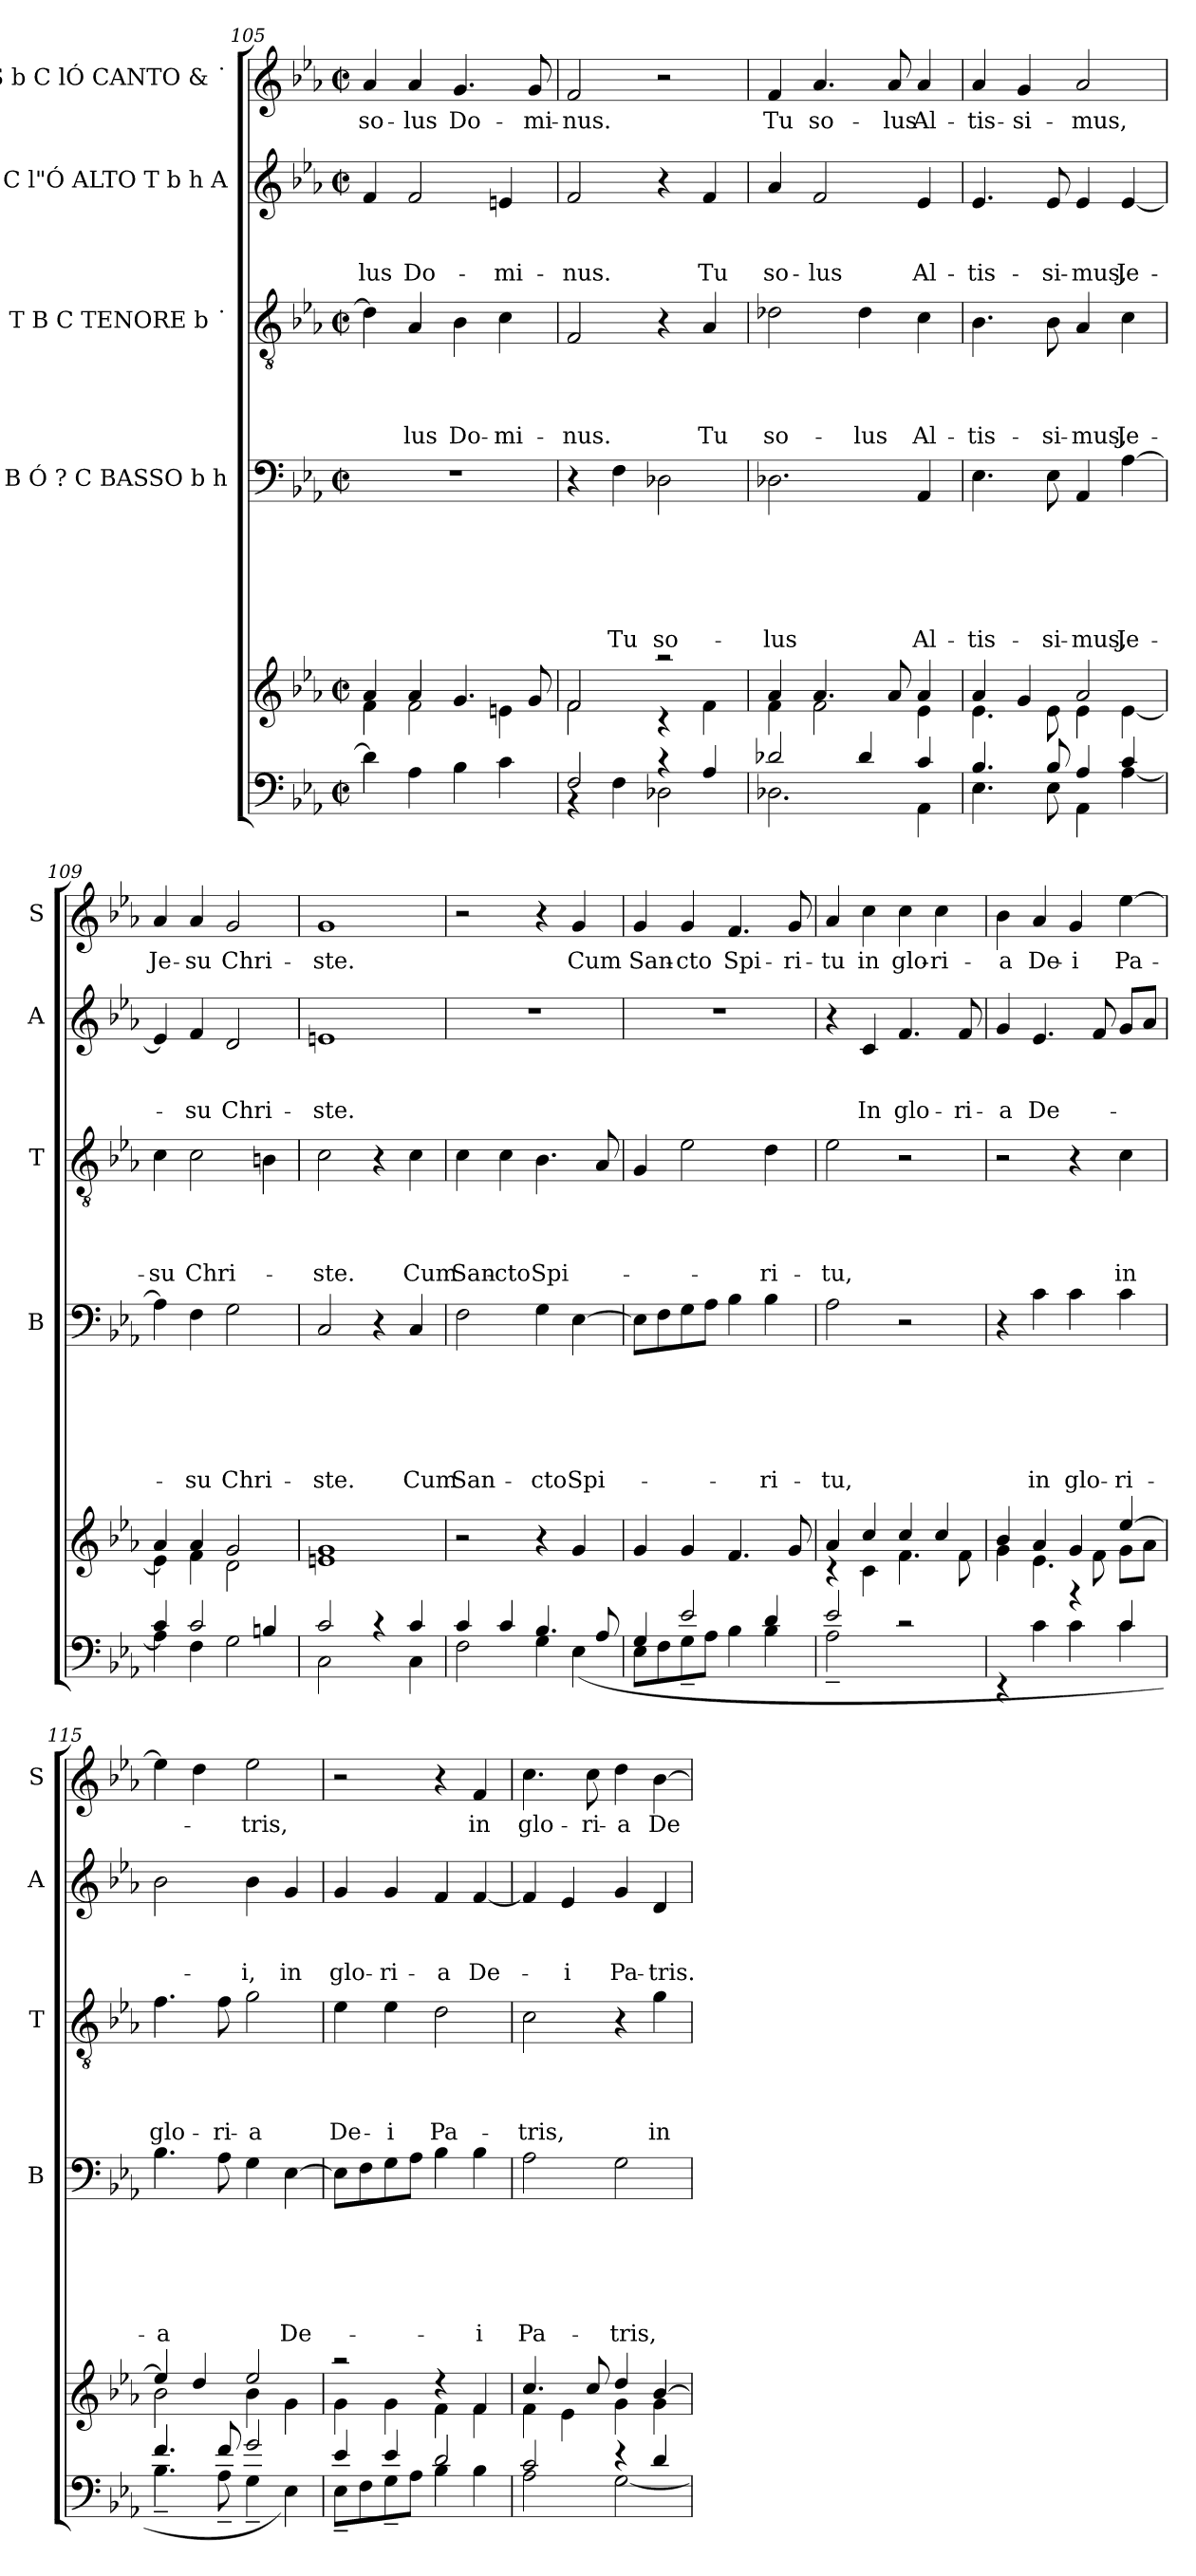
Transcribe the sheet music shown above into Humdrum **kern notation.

**kern	**kern	**kern	**text	**text	**text	**text	**text	**text	**kern	**text	**text	**text	**text	**kern	**text	**text	**text	**kern	**text
*part6	*part5	*part4	*part4	*part4	*part4	*part4	*part4	*part4	*part3	*part3	*part3	*part3	*part3	*part2	*part2	*part2	*part2	*part1	*part1
*staff6	*staff5	*staff4	*staff4	*staff4	*staff4	*staff4	*staff4	*staff4	*staff3	*staff3	*staff3	*staff3	*staff3	*staff2	*staff2	*staff2	*staff2	*staff1	*staff1
*	*	*I"B Ó ? C BASSO b h	*	*	*	*	*	*	*I"T B C TENORE b ˙	*	*	*	*	*I"C l"Ó ALTO T b h A	*	*	*	*I"S b C lÓ CANTO & ˙	*
*	*	*I'B	*	*	*	*	*	*	*I'T	*	*	*	*	*I'A	*	*	*	*I'S	*
*clefF4	*clefG2	*clefF4	*	*	*	*	*	*	*clefGv2	*	*	*	*	*clefG2	*	*	*	*clefG2	*
*k[b-e-a-]	*k[b-e-a-]	*k[b-e-a-]	*	*	*	*	*	*	*k[b-e-a-]	*	*	*	*	*k[b-e-a-]	*	*	*	*k[b-e-a-]	*
*E-:	*E-:	*E-:	*	*	*	*	*	*	*E-:	*	*	*	*	*E-:	*	*	*	*E-:	*
*M2/2	*M2/2	*M2/2	*	*	*	*	*	*	*M2/2	*	*	*	*	*M2/2	*	*	*	*M2/2	*
*met(c|)	*met(c|)	*met(c|)	*	*	*	*	*	*	*met(c|)	*	*	*	*	*met(c|)	*	*	*	*met(c|)	*
=105	=105	=105	=105	=105	=105	=105	=105	=105	=105	=105	=105	=105	=105	=105	=105	=105	=105	=105	=105
*	*^	*	*	*	*	*	*	*	*	*	*	*	*	*	*	*	*	*	*
!	!	!	!	!	!	!	!	!	!	!	!	!	!	!	!	!	!	!LO:LY:b	!	!LO:LY:b
4d-\]	4a-/	4f\	1r	.	.	.	.	.	.	4d-\]	.	.	.	.	4f/	.	.	-lus	4a-/	so-
!	!	!	!	!	!	!	!	!	!	!	!	!	!	!LO:LY:b	!	!	!	!LO:LY:b	!	!LO:LY:b
4A-\	4a-/	2f\	.	.	.	.	.	.	.	4A-/	.	.	.	-lus	2f/	.	.	Do-	4a-/	-lus
!	!	!	!	!	!	!	!	!	!	!	!	!	!	!LO:LY:b	!	!	!	!	!	!LO:LY:b
4B-\	4.g/	.	.	.	.	.	.	.	.	4B-\	.	.	.	Do-	.	.	.	.	4.g/	Do-
!	!	!	!	!	!	!	!	!	!	!	!	!	!	!LO:LY:b	!	!	!	!LO:LY:b	!	!
4c\	.	4en\	.	.	.	.	.	.	.	4c\	.	.	.	-mi-	4en/	.	.	-mi-	.	.
!	!	!	!	!	!	!	!	!	!	!	!	!	!	!	!	!	!	!	!	!LO:LY:b
.	8g/	.	.	.	.	.	.	.	.	.	.	.	.	.	.	.	.	.	8g/	-mi-
=106	=106	=106	=106	=106	=106	=106	=106	=106	=106	=106	=106	=106	=106	=106	=106	=106	=106	=106	=106	=106
*^	*	*	*	*	*	*	*	*	*	*	*	*	*	*	*	*	*	*	*	*
!	!	!	!	!	!	!	!	!	!	!	!	!	!	!	!LO:LY:b	!	!	!	!LO:LY:b	!	!LO:LY:b
2F/	4rAA	2f/	2f\	4r	.	.	.	.	.	.	2F/	.	.	.	-nus.	2f/	.	.	-nus.	2f/	-nus.
!	!	!	!	!	!	!	!	!	!	!LO:LY:b	!	!	!	!	!	!	!	!	!	!	!
.	4F\	.	.	4F\	.	.	.	.	.	Tu	.	.	.	.	.	.	.	.	.	.	.
!	!	!	!	!	!	!	!	!	!	!LO:LY:b	!	!	!	!	!	!	!	!	!	!	!
4rc	2D-X\	2raa	4rc	2D-X\	.	.	.	.	.	so-	4r	.	.	.	.	4r	.	.	.	2r	.
!	!	!	!	!	!	!	!	!	!	!	!	!	!	!	!LO:LY:b	!	!	!	!LO:LY:b	!	!
4A-/	.	.	4f\	.	.	.	.	.	.	.	4A-/	.	.	.	Tu	4f/	.	.	Tu	.	.
!!LO:LB:g=z
=107	=107	=107	=107	=107	=107	=107	=107	=107	=107	=107	=107	=107	=107	=107	=107	=107	=107	=107	=107	=107	=107
!	!	!	!	!	!	!	!	!	!	!LO:LY:b	!	!	!	!	!LO:LY:b	!	!	!	!LO:LY:b	!	!LO:LY:b
2d-X/	2.D-X\	4a-/	4f\	2.D-X\	.	.	.	.	.	-lus	2d-X\	.	.	.	so-	4a-/	.	.	so-	4f/	Tu
!	!	!	!	!	!	!	!	!	!	!	!	!	!	!	!	!	!	!	!LO:LY:b	!	!LO:LY:b
.	.	4.a-/	2f\	.	.	.	.	.	.	.	.	.	.	.	.	2f/	.	.	-lus	4.a-/	so-
!	!	!	!	!	!	!	!	!	!	!	!	!	!	!	!LO:LY:b	!	!	!	!	!	!
4d-/	.	.	.	.	.	.	.	.	.	.	4d-\	.	.	.	-lus	.	.	.	.	.	.
!	!	!	!	!	!	!	!	!	!	!	!	!	!	!	!	!	!	!	!	!	!LO:LY:b
.	.	8a-/	.	.	.	.	.	.	.	.	.	.	.	.	.	.	.	.	.	8a-/	-lus
!	!	!	!	!	!	!	!	!	!	!LO:LY:b	!	!	!	!	!LO:LY:b	!	!	!	!LO:LY:b	!	!LO:LY:b
4c/	4AA-\	4a-/	4e-\	4AA-/	.	.	.	.	.	Al-	4c\	.	.	.	Al-	4e-/	.	.	Al-	4a-/	Al-
=108	=108	=108	=108	=108	=108	=108	=108	=108	=108	=108	=108	=108	=108	=108	=108	=108	=108	=108	=108	=108	=108
!	!	!	!	!	!	!	!	!	!	!LO:LY:b	!	!	!	!	!LO:LY:b	!	!	!	!LO:LY:b	!	!LO:LY:b
4.B-/	4.E-\	4a-/	4.e-\	4.E-\	.	.	.	.	.	-tis-	4.B-\	.	.	.	-tis-	4.e-/	.	.	-tis-	4a-/	-tis-
!	!	!	!	!	!	!	!	!	!	!	!	!	!	!	!	!	!	!	!	!	!LO:LY:b
.	.	4g/	.	.	.	.	.	.	.	.	.	.	.	.	.	.	.	.	.	4g/	-si-
!	!	!	!	!	!	!	!	!	!	!LO:LY:b	!	!	!	!	!LO:LY:b	!	!	!	!LO:LY:b	!	!
8B-/	8E-\	.	8e-\	8E-\	.	.	.	.	.	-si-	8B-\	.	.	.	-si-	8e-/	.	.	-si-	.	.
!	!	!	!	!	!	!	!	!	!	!LO:LY:b	!	!	!	!	!LO:LY:b	!	!	!	!LO:LY:b	!	!LO:LY:b
4A-/	4AA-\	2a-/	4e-\	4AA-/	.	.	.	.	.	-mus,	4A-/	.	.	.	-mus,	4e-/	.	.	-mus,	2a-/	-mus,
!	!	!	!	!	!	!	!	!	!	!LO:LY:b	!	!	!	!	!LO:LY:b	!	!	!	!LO:LY:b	!	!
4c/	[<4A-\	.	[<4e-\	[>4A-\	.	.	.	.	.	Je-	4c\	.	.	.	Je-	[<4e-/	.	.	Je-	.	.
=109	=109	=109	=109	=109	=109	=109	=109	=109	=109	=109	=109	=109	=109	=109	=109	=109	=109	=109	=109	=109	=109
!	!	!	!	!	!	!	!	!	!	!	!	!	!	!	!LO:LY:b	!	!	!	!	!	!LO:LY:b
4c/	4A-\]	4a-/	4e-\]	4A-\]	.	.	.	.	.	.	4c\	.	.	.	-su	4e-/]	.	.	.	4a-/	Je-
!	!	!	!	!	!	!	!	!	!	!LO:LY:b	!	!	!	!	!LO:LY:b	!	!	!	!LO:LY:b	!	!LO:LY:b
2c/	4F\	4a-/	4f\	4F\	.	.	.	.	.	-su	2c\	.	.	.	Chri-	4f/	.	.	-su	4a-/	-su
!	!	!	!	!	!	!	!	!	!	!LO:LY:b	!	!	!	!	!	!	!	!	!LO:LY:b	!	!LO:LY:b
.	2G\	2g/	2d\	2G\	.	.	.	.	.	Chri-	.	.	.	.	.	2d/	.	.	Chri-	2g/	Chri-
4Bn/	.	.	.	.	.	.	.	.	.	.	4Bn\	.	.	.	.	.	.	.	.	.	.
*	*	*v	*v	*	*	*	*	*	*	*	*	*	*	*	*	*	*	*	*	*	*
=110	=110	=110	=110	=110	=110	=110	=110	=110	=110	=110	=110	=110	=110	=110	=110	=110	=110	=110	=110	=110
!	!	!	!	!	!	!	!	!	!LO:LY:b	!	!	!	!	!LO:LY:b	!	!	!	!LO:LY:b	!	!LO:LY:b
2c/	2C\	1en 1g	2C/	.	.	.	.	.	-ste.	2c\	.	.	.	-ste.	1en	.	.	-ste.	1g	-ste.
4rc	4ryy	.	4r	.	.	.	.	.	.	4r	.	.	.	.	.	.	.	.	.	.
!	!	!	!	!	!	!	!	!	!LO:LY:b	!	!	!	!	!LO:LY:b	!	!	!	!	!	!
4c/	4C\	.	4C/	.	.	.	.	.	Cum	4c\	.	.	.	Cum	.	.	.	.	.	.
=111	=111	=111	=111	=111	=111	=111	=111	=111	=111	=111	=111	=111	=111	=111	=111	=111	=111	=111	=111	=111
!	!	!	!	!	!	!	!	!	!LO:LY:b	!	!	!	!	!LO:LY:b	!	!	!	!	!	!
4c/	2F\	2r	2F\	.	.	.	.	.	San-	4c\	.	.	.	San-	1r	.	.	.	2r	.
!	!	!	!	!	!	!	!	!	!	!	!	!	!	!LO:LY:b	!	!	!	!	!	!
4c/	.	.	.	.	.	.	.	.	.	4c\	.	.	.	-cto	.	.	.	.	.	.
!	!	!	!	!	!	!	!	!	!LO:LY:b	!	!	!	!	!LO:LY:b	!	!	!	!	!	!
4.B-/	4G\	4r	4G\	.	.	.	.	.	-cto	4.B-\	.	.	.	Spi-	.	.	.	.	4r	.
!	!	!	!	!	!	!	!	!	!LO:LY:b	!	!	!	!	!	!	!	!	!	!	!LO:LY:b
.	(<4E-\	4g/	[>4E-\	.	.	.	.	.	Spi-	.	.	.	.	.	.	.	.	.	4g/	Cum
(8A-/	.	.	.	.	.	.	.	.	.	8A-/	.	.	.	.	.	.	.	.	.	.
!!LO:PB:g=z
=112	=112	=112	=112	=112	=112	=112	=112	=112	=112	=112	=112	=112	=112	=112	=112	=112	=112	=112	=112	=112
!	!	!	!	!	!	!	!	!	!	!	!	!	!	!	!	!	!	!	!	!LO:LY:b
4G/	8E-\L	4g/	8E-\L]	.	.	.	.	.	.	4G/	.	.	.	.	1r	.	.	.	4g/	San-
.	8F\	.	8F\	.	.	.	.	.	.	.	.	.	.	.	.	.	.	.	.	.
!	!	!	!	!	!	!	!	!	!	!	!	!	!	!	!	!	!	!	!	!LO:LY:b
2e-/	8G~<\	4g/	8G\	.	.	.	.	.	.	2e-\	.	.	.	.	.	.	.	.	4g/	-cto
.	8A-\J	.	8A-\J	.	.	.	.	.	.	.	.	.	.	.	.	.	.	.	.	.
!	!	!	!	!	!	!	!	!	!	!	!	!	!	!	!	!	!	!	!	!LO:LY:b
.	4B-\	4.f/	4B-\	.	.	.	.	.	.	.	.	.	.	.	.	.	.	.	4.f/	Spi-
!	!	!	!	!	!	!	!	!	!LO:LY:b	!	!	!	!	!LO:LY:b	!	!	!	!	!	!
4d/	4B-\	.	4B-\	.	.	.	.	.	-ri-	4d\	.	.	.	-ri-	.	.	.	.	.	.
!	!	!	!	!	!	!	!	!	!	!	!	!	!	!	!	!	!	!	!	!LO:LY:b
.	.	8g/	.	.	.	.	.	.	.	.	.	.	.	.	.	.	.	.	8g/	-ri-
=113	=113	=113	=113	=113	=113	=113	=113	=113	=113	=113	=113	=113	=113	=113	=113	=113	=113	=113	=113	=113
*	*	*^	*	*	*	*	*	*	*	*	*	*	*	*	*	*	*	*	*	*
!	!	!	!	!	!	!	!	!	!	!LO:LY:b	!	!	!	!	!LO:LY:b	!	!	!	!	!	!LO:LY:b
2e-/	2A-~<\	4a-/	4rc	2A-\	.	.	.	.	.	-tu,	2e-\	.	.	.	-tu,	4r	.	.	.	4a-/	-tu
!	!	!	!	!	!	!	!	!	!	!	!	!	!	!	!	!	!	!	!LO:LY:b	!	!LO:LY:b
.	.	4cc/	4c\	.	.	.	.	.	.	.	.	.	.	.	.	4c/	.	.	In	4cc\	in
!	!	!	!	!	!	!	!	!	!	!	!	!	!	!	!	!	!	!	!LO:LY:b	!	!LO:LY:b
2rc	2ryy	4cc/	4.f\	2r	.	.	.	.	.	.	2r	.	.	.	.	4.f/	.	.	glo-	4cc\	glo-
!	!	!	!	!	!	!	!	!	!	!	!	!	!	!	!	!	!	!	!	!	!LO:LY:b
.	.	4cc/	.	.	.	.	.	.	.	.	.	.	.	.	.	.	.	.	.	4cc\	-ri-
!	!	!	!	!	!	!	!	!	!	!	!	!	!	!	!	!	!	!	!LO:LY:b	!	!
.	.	.	8f\	.	.	.	.	.	.	.	.	.	.	.	.	8f/	.	.	-ri-	.	.
=114	=114	=114	=114	=114	=114	=114	=114	=114	=114	=114	=114	=114	=114	=114	=114	=114	=114	=114	=114	=114	=114
!	!	!	!	!	!	!	!	!	!	!	!	!	!	!	!	!	!	!	!LO:LY:b	!	!LO:LY:b
2ryy	4rEE	4b-/	4g\	4r	.	.	.	.	.	.	2r	.	.	.	.	4g/	.	.	-a	4b-\	-a
!	!	!	!	!	!	!	!	!	!	!LO:LY:b	!	!	!	!	!	!	!	!	!LO:LY:b	!	!LO:LY:b
.	4c\	4a-/	4.e-\	4c\	.	.	.	.	.	in	.	.	.	.	.	4.e-/	.	.	De-	4a-/	De-
!	!	!	!	!	!	!	!	!	!	!LO:LY:b	!	!	!	!	!	!	!	!	!	!	!LO:LY:b
4ra	4c\	4g/	.	4c\	.	.	.	.	.	glo-	4r	.	.	.	.	.	.	.	.	4g/	-i
.	.	.	8f\	.	.	.	.	.	.	.	.	.	.	.	.	8f/	.	.	.	.	.
!	!	!	!	!	!	!	!	!	!	!LO:LY:b	!	!	!	!	!LO:LY:b	!	!	!	!	!	!LO:LY:b
4c/	4c\	[>4ee-/	8g\L	4c\	.	.	.	.	.	-ri-	4c\	.	.	.	in	8g/L	.	.	.	[>4ee-\	Pa-
.	.	.	8a-\J	.	.	.	.	.	.	.	.	.	.	.	.	8a-/J	.	.	.	.	.
=115	=115	=115	=115	=115	=115	=115	=115	=115	=115	=115	=115	=115	=115	=115	=115	=115	=115	=115	=115	=115	=115
!	!	!	!	!	!	!	!	!	!	!LO:LY:b:rj	!	!	!	!	!LO:LY:b	!	!	!	!	!	!
4.f/	4.B-~<\	4ee-/]	2b-\	4.B-\	.	.	.	.	.	-a	4.f\	.	.	.	glo-	2b-\	.	.	.	4ee-\]	.
.	.	4dd/	.	.	.	.	.	.	.	.	.	.	.	.	.	.	.	.	.	4dd\	.
!	!	!	!	!	!	!	!	!	!	!	!	!	!	!	!LO:LY:b	!	!	!	!	!	!
8f/	8A-~<\	.	.	8A-\	.	.	.	.	.	.	8f\	.	.	.	-ri-	.	.	.	.	.	.
!	!	!	!	!	!	!	!	!	!	!	!	!	!	!	!LO:LY:b	!	!	!	!LO:LY:b	!	!LO:LY:b
2g/	4G~<\	2ee-/	4b-\	4G\	.	.	.	.	.	.	2g\	.	.	.	-a	4b-\	.	.	-i,	2ee-\	-tris,
!	!	!	!	!	!	!	!	!	!	!LO:LY:b	!	!	!	!	!	!	!	!	!LO:LY:b	!	!
.	4E-\)	.	4g\	[<4E-\	.	.	.	.	.	De-	.	.	.	.	.	4g/	.	.	in	.	.
!!LO:LB:g=z
=116	=116	=116	=116	=116	=116	=116	=116	=116	=116	=116	=116	=116	=116	=116	=116	=116	=116	=116	=116	=116	=116
!	!	!	!	!	!	!	!	!	!	!	!	!	!	!	!LO:LY:b	!	!	!	!LO:LY:b	!	!
4e-/	8E-~<\L	2raa	4g\	8E-\L]	.	.	.	.	.	.	4e-\	.	.	.	De-	4g/	.	.	glo-	2r	.
.	8F\	.	.	8F\	.	.	.	.	.	.	.	.	.	.	.	.	.	.	.	.	.
!	!	!	!	!	!	!	!	!	!	!	!	!	!	!	!LO:LY:b	!	!	!	!LO:LY:b	!	!
4e-/	8G~<\	.	4g\	8G\	.	.	.	.	.	.	4e-\	.	.	.	-i	4g/	.	.	-ri-	.	.
.	8A-\J	.	.	8A-\J	.	.	.	.	.	.	.	.	.	.	.	.	.	.	.	.	.
!	!	!	!	!	!	!	!	!	!	!	!	!	!	!	!LO:LY:b	!	!	!	!LO:LY:b	!	!
2d/	4B-\	4rdd	4f\	4B-\	.	.	.	.	.	.	2d\	.	.	.	Pa-	4f/	.	.	-a	4r	.
!	!	!	!	!	!	!	!	!	!	!LO:LY:b	!	!	!	!	!	!	!	!	!LO:LY:b	!	!LO:LY:b
.	4B-\	4f/	4f\	4B-\	.	.	.	.	.	-i	.	.	.	.	.	[<4f/	.	.	De-	4f/	in
=117	=117	=117	=117	=117	=117	=117	=117	=117	=117	=117	=117	=117	=117	=117	=117	=117	=117	=117	=117	=117	=117
!	!	!	!	!	!	!	!	!	!	!LO:LY:b	!	!	!	!	!LO:LY:b	!	!	!	!	!	!LO:LY:b
2c/	2A-\	4.cc/	4f\	2A-\	.	.	.	.	.	Pa-	2c\	.	.	.	-tris,	4f/]	.	.	.	4.cc\	glo-
!	!	!	!	!	!	!	!	!	!	!	!	!	!	!	!	!	!	!	!LO:LY:b	!	!
.	.	.	4e-\	.	.	.	.	.	.	.	.	.	.	.	.	4e-/	.	.	-i	.	.
!	!	!	!	!	!	!	!	!	!	!	!	!	!	!	!	!	!	!	!	!	!LO:LY:b
.	.	8cc/	.	.	.	.	.	.	.	.	.	.	.	.	.	.	.	.	.	8cc\	-ri-
!	!	!	!	!	!	!	!	!	!	!LO:LY:b	!	!	!	!	!	!	!	!	!LO:LY:b	!	!LO:LY:b
4re	[<2G\	4dd/	4g\	2G\	.	.	.	.	.	-tris,	4r	.	.	.	.	4g/	.	.	Pa-	4dd\	-a
!	!	!	!	!	!	!	!	!	!	!	!	!	!	!	!LO:LY:b	!	!	!	!LO:LY:b	!	!LO:LY:b
4d/	.	[>4b-/	4g\	.	.	.	.	.	.	.	4g\	.	.	.	in	4d/	.	.	-tris.	[>4b-\	De-
*v	*v	*	*	*	*	*	*	*	*	*	*	*	*	*	*	*	*	*	*	*	*
*	*v	*v	*	*	*	*	*	*	*	*	*	*	*	*	*	*	*	*	*	*
=	=	=	=	=	=	=	=	=	=	=	=	=	=	=	=	=	=	=	=
*-	*-	*-	*-	*-	*-	*-	*-	*-	*-	*-	*-	*-	*-	*-	*-	*-	*-	*-	*-
